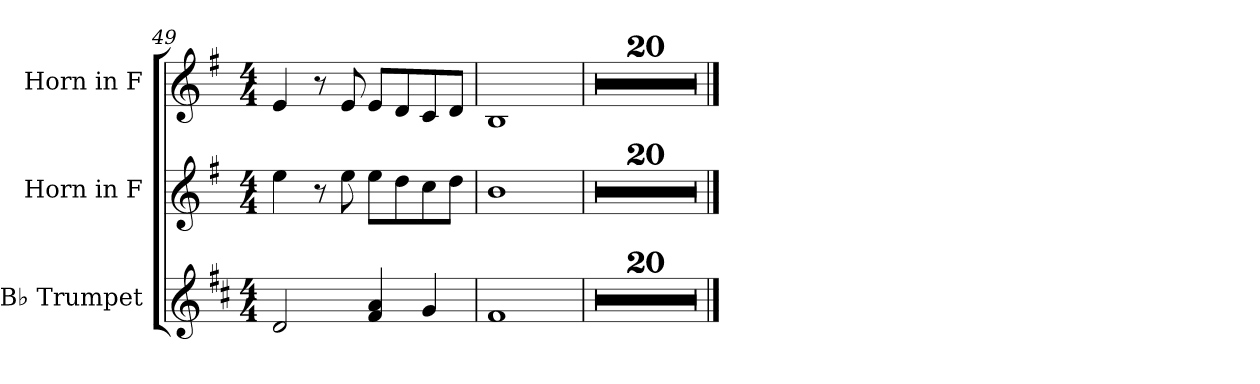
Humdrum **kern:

**kern	**kern	**kern
*part3	*part2	*part1
*staff3	*staff2	*staff1
*I"B♭ Trumpet	*I"Horn in F	*I"Horn in F
*I'B♭ Tpt.	*	*
*clefG2	*clefG2	*clefG2
*ITrd1c2	*ITrd4c7	*ITrd4c7
*k[]	*k[]	*k[]
*M4/4	*M4/4	*M4/4
=49	=49	=49
2c/	4a\	4A/
.	8r	8r
.	8a\	8A/
4e/ 4g/	8a\L	8A/L
.	8g\	8G/
4f/	8f\	8F/
.	8g\J	8G/J
=50	=50	=50
1e	1e	1E
=51	=51	=51
1r	1r	1r
=52	=52	=52
1r	1r	1r
=53	=53	=53
1r	1r	1r
=54	=54	=54
1r	1r	1r
!!LO:LB:g=z
=55	=55	=55
1r	1r	1r
=56	=56	=56
1r	1r	1r
=57	=57	=57
1r	1r	1r
=58	=58	=58
1r	1r	1r
=59	=59	=59
1r	1r	1r
=60	=60	=60
1r	1r	1r
=61	=61	=61
1r	1r	1r
=62	=62	=62
1r	1r	1r
=63	=63	=63
1r	1r	1r
=64	=64	=64
1r	1r	1r
=65	=65	=65
1r	1r	1r
=66	=66	=66
1r	1r	1r
=67	=67	=67
1r	1r	1r
=68	=68	=68
1r	1r	1r
=69	=69	=69
1r	1r	1r
=70	=70	=70
1r	1r	1r
==	==	==
*-	*-	*-
